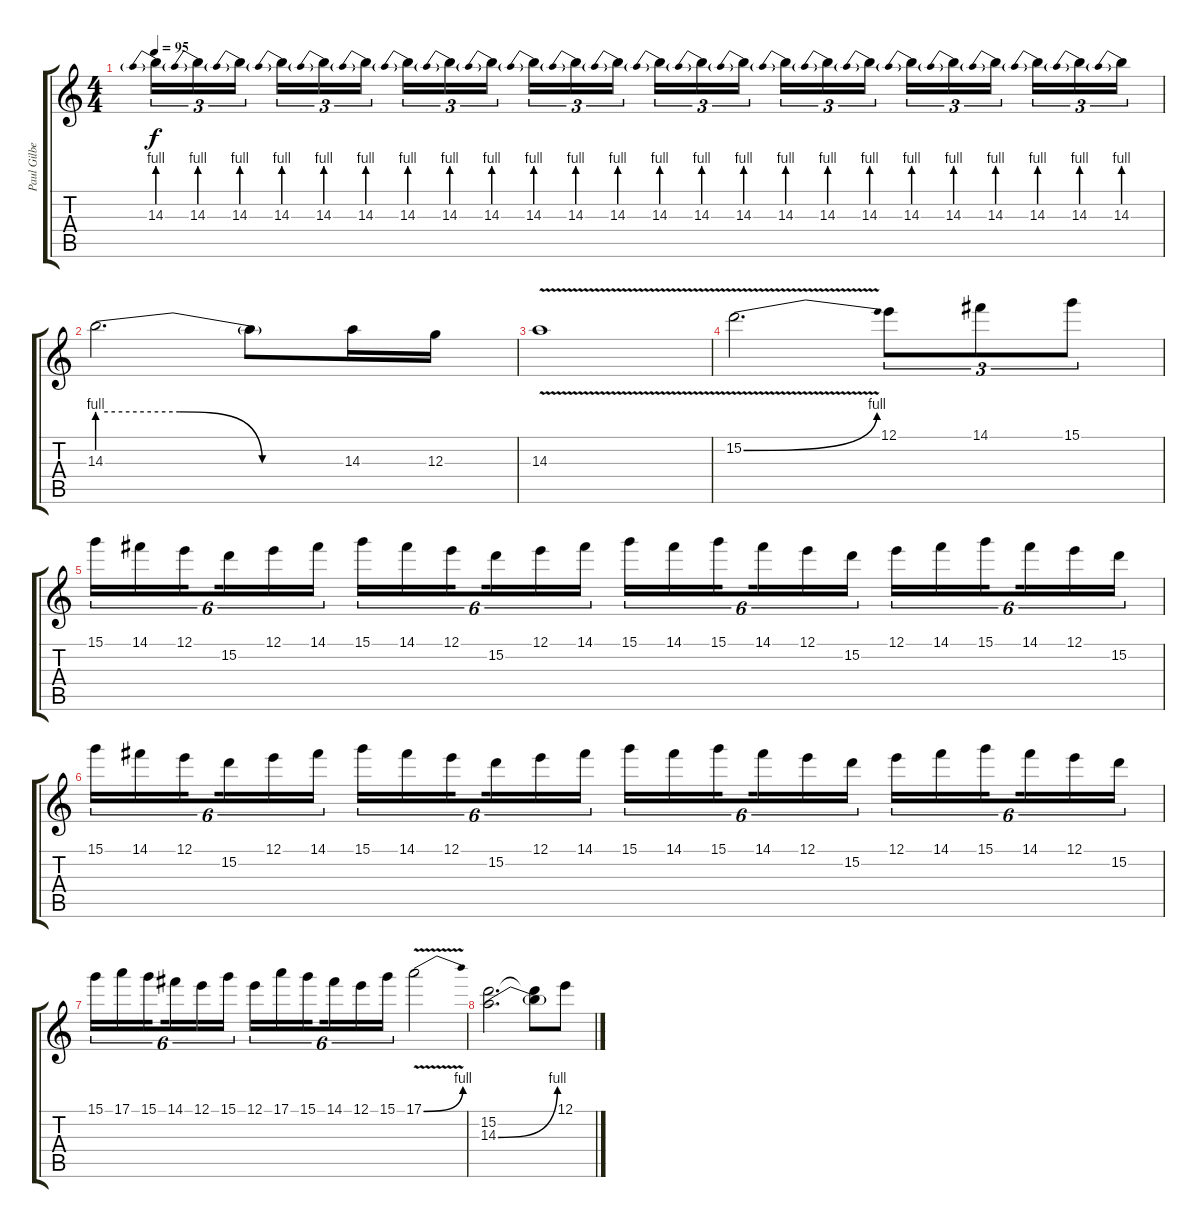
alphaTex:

\track ("Paul Gilbert" "Paul Gilbe") {mute instrument overdrivenguitar}
\staff {score tabs}
\tuning (E4 B3 G3 D3 A2 E2) {hide}
\ts (4 4)
\tempo 95
\clef g2
\ks c
14.3{be (prebend 0 4 60 4)}.16{tu (3 2) dy f} 14.3{be (prebend 0 4 60 4)}.16{tu (3 2)} 14.3{be (prebend 0 4 60 4)}.16{tu (3 2) beam splitsecondary} 14.3{be (prebend 0 4 60 4)}.16{tu (3 2)} 14.3{be (prebend 0 4 60 4)}.16{tu (3 2)} 14.3{be (prebend 0 4 60 4)}.16{tu (3 2)} 14.3{be (prebend 0 4 60 4)}.16{tu (3 2)} 14.3{be (prebend 0 4 60 4)}.16{tu (3 2)} 14.3{be (prebend 0 4 60 4)}.16{tu (3 2) beam splitsecondary} 14.3{be (prebend 0 4 60 4)}.16{tu (3 2)} 14.3{be (prebend 0 4 60 4)}.16{tu (3 2)} 14.3{be (prebend 0 4 60 4)}.16{tu (3 2)} 14.3{be (prebend 0 4 60 4)}.16{tu (3 2)} 14.3{be (prebend 0 4 60 4)}.16{tu (3 2)} 14.3{be (prebend 0 4 60 4)}.16{tu (3 2) beam splitsecondary} 14.3{be (prebend 0 4 60 4)}.16{tu (3 2)} 14.3{be (prebend 0 4 60 4)}.16{tu (3 2)} 14.3{be (prebend 0 4 60 4)}.16{tu (3 2)} 14.3{be (prebend 0 4 60 4)}.16{tu (3 2)} 14.3{be (prebend 0 4 60 4)}.16{tu (3 2)} 14.3{be (prebend 0 4 60 4)}.16{tu (3 2) beam splitsecondary} 14.3{be (prebend 0 4 60 4)}.16{tu (3 2)} 14.3{be (prebend 0 4 60 4)}.16{tu (3 2)} 14.3{be (prebend 0 4 60 4)}.16{tu (3 2)} |
14.3{be (custom 0 4 20 4 40 0 60 0)}.2{d} 14.3{t}.8 14.3.16 12.3.16 |
14.3{v}.1 |
15.2{be (bend 0 0 60 4) v}.2{d} 12.1.8{tu (3 2)} 14.1.8{tu (3 2)} 15.1.8{tu (3 2)} |
15.1.16{tu (6 4)} 14.1.16{tu (6 4)} 12.1.16{tu (6 4) beam splitsecondary} 15.2.16{tu (6 4)} 12.1.16{tu (6 4)} 14.1.16{tu (6 4)} 15.1.16{tu (6 4)} 14.1.16{tu (6 4)} 12.1.16{tu (6 4) beam splitsecondary} 15.2.16{tu (6 4)} 12.1.16{tu (6 4)} 14.1.16{tu (6 4)} 15.1.16{tu (6 4)} 14.1.16{tu (6 4)} 15.1.16{tu (6 4) beam splitsecondary} 14.1.16{tu (6 4)} 12.1.16{tu (6 4)} 15.2.16{tu (6 4)} 12.1.16{tu (6 4)} 14.1.16{tu (6 4)} 15.1.16{tu (6 4) beam splitsecondary} 14.1.16{tu (6 4)} 12.1.16{tu (6 4)} 15.2.16{tu (6 4)} |
15.1.16{tu (6 4)} 14.1.16{tu (6 4)} 12.1.16{tu (6 4) beam splitsecondary} 15.2.16{tu (6 4)} 12.1.16{tu (6 4)} 14.1.16{tu (6 4)} 15.1.16{tu (6 4)} 14.1.16{tu (6 4)} 12.1.16{tu (6 4) beam splitsecondary} 15.2.16{tu (6 4)} 12.1.16{tu (6 4)} 14.1.16{tu (6 4)} 15.1.16{tu (6 4)} 14.1.16{tu (6 4)} 15.1.16{tu (6 4) beam splitsecondary} 14.1.16{tu (6 4)} 12.1.16{tu (6 4)} 15.2.16{tu (6 4)} 12.1.16{tu (6 4)} 14.1.16{tu (6 4)} 15.1.16{tu (6 4) beam splitsecondary} 14.1.16{tu (6 4)} 12.1.16{tu (6 4)} 15.2.16{tu (6 4)} |
15.1.16{tu (6 4)} 17.1.16{tu (6 4)} 15.1.16{tu (6 4) beam splitsecondary} 14.1.16{tu (6 4)} 12.1.16{tu (6 4)} 15.1.16{tu (6 4)} 12.1.16{tu (6 4)} 17.1.16{tu (6 4)} 15.1.16{tu (6 4) beam splitsecondary} 14.1.16{tu (6 4)} 12.1.16{tu (6 4)} 15.1.16{tu (6 4)} 17.1{be (bend 0 0 60 4) v}.2 |
(15.2 14.3{be (bend 0 0 60 4)}).2{d} (15.2{t} 14.3{t}).8 12.1.8
